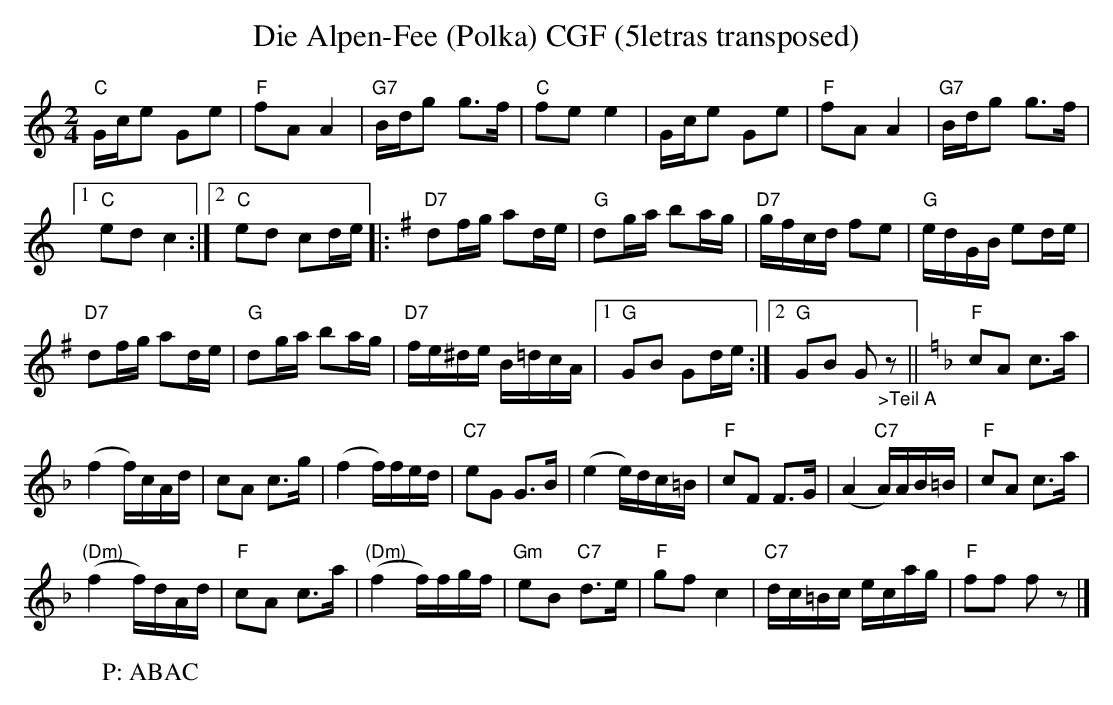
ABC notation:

X:1
T:Die Alpen-Fee (Polka) CGF (5letras transposed)
M:2/4
L:1/16
K:C transpose=3 %%MIDI gchordon
"C"Gce2 G2e2 | "F"f2A2A4 | "G7"Bdg2 g3f | "C"f2e2e4 | Gce2 G2e2 | "F"f2A2A4 | "G7"Bdg2 g3f |1
"C"e2d2c4 :|2 "C"e2d2 c2de |: [K:G] "D7"d2fg a2de | "G"d2ga b2ag | "D7"gfcd f2e2 | "G"edGB e2de |
"D7"d2fg a2de | "G"d2ga b2ag | "D7"fe^de B=dcA |1 "G"G2B2 G2de :|2 "G"G2B2 G2"_>Teil A"z2 || [K:F] "F"c2A2 c3a |
(f4f)cAd | c2A2 c3g | (f4f)fed | "C7"e2G2 G3B | (e4e)dc=B | "F"c2F2 F3G | (A4"C7"A)AB=B | "F"c2A2 c3a |
("(Dm)"f4f)dAd | "F"c2A2 c3a | ("(Dm)"f4f)fgf | "Gm"e2B2 "C7"d3e | "F"g2f2c4 | "C7"dc=Bc ecag | "F"f2f2 f2z2 |]
W: P: ABAC
